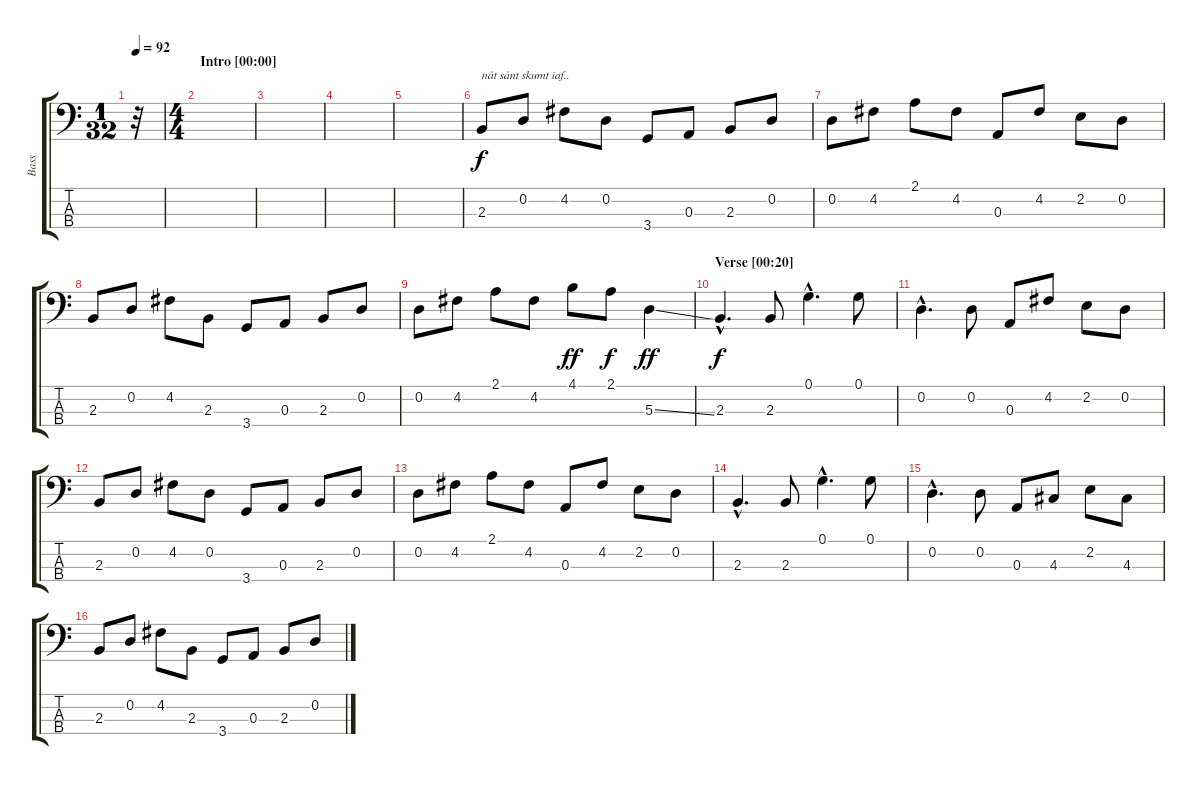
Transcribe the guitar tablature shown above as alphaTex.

\track ("Bass" "Bass") {instrument electricbassfinger}
\staff {score tabs}
\tuning (G2 D2 A1 E1) {hide}
\ts (1 32)
\tempo 92
\clef f4
\ks c
r.32{dy f instrument electricbassfinger} |
\ts (4 4)
\section ("" "Intro [00:00]")
|
|
|
|
2.3.8{txt "nåt sånt skumt iaf.."} 0.2.8 4.2.8 0.2.8 3.4.8 0.3.8 2.3.8 0.2.8 |
0.2.8 4.2.8 2.1.8 4.2.8 0.3.8 4.2.8 2.2.8 0.2.8 |
2.3.8 0.2.8 4.2.8 2.3.8 3.4.8 0.3.8 2.3.8 0.2.8 |
0.2.8 4.2.8 2.1.8 4.2.8 4.1.8{dy ff} 2.1.8{dy f} 5.3{ss}.4{dy ff} |
\section ("" "Verse [00:20]")
2.3{hac}.4{d dy f} 2.3.8 0.1{hac}.4{d} 0.1.8 |
0.2{hac}.4{d} 0.2.8 0.3.8 4.2.8 2.2.8 0.2.8 |
2.3.8 0.2.8 4.2.8 0.2.8 3.4.8 0.3.8 2.3.8 0.2.8 |
0.2.8 4.2.8 2.1.8 4.2.8 0.3.8 4.2.8 2.2.8 0.2.8 |
2.3{hac}.4{d} 2.3.8 0.1{hac}.4{d} 0.1.8 |
0.2{hac}.4{d} 0.2.8 0.3.8 4.3.8 2.2.8 4.3.8 |
2.3.8 0.2.8 4.2.8 2.3.8 3.4.8 0.3.8 2.3.8 0.2.8
